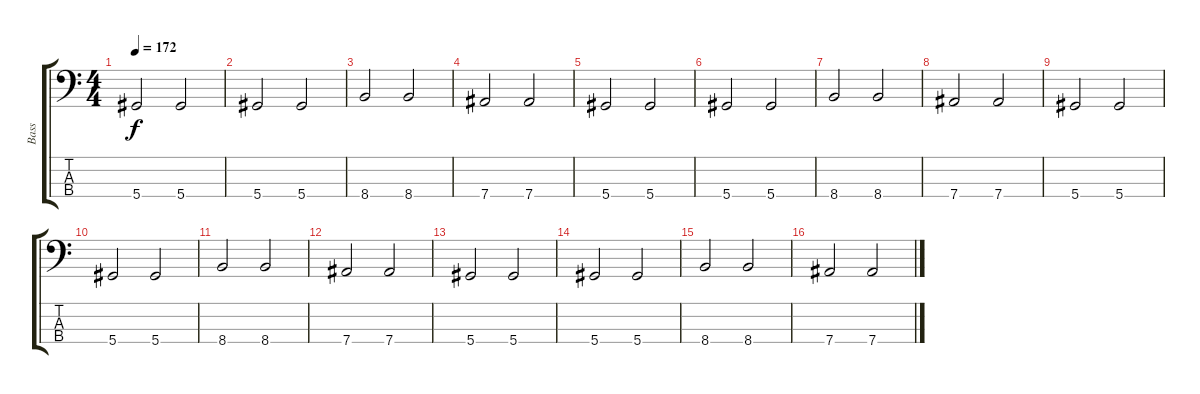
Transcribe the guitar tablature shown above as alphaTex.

\track ("Bass" "Bass") {instrument electricbassfinger}
\staff {score tabs}
\tuning (Gb2 Db2 Ab1 Eb1) {hide}
\ts (4 4)
\tempo 172
\clef f4
\ks c
5.4.2{dy f instrument electricbassfinger} 5.4.2 |
5.4.2 5.4.2 |
8.4.2 8.4.2 |
7.4.2 7.4.2 |
5.4.2 5.4.2 |
5.4.2 5.4.2 |
8.4.2 8.4.2 |
7.4.2 7.4.2 |
5.4.2 5.4.2 |
5.4.2 5.4.2 |
8.4.2 8.4.2 |
7.4.2 7.4.2 |
5.4.2 5.4.2 |
5.4.2 5.4.2 |
8.4.2 8.4.2 |
7.4.2 7.4.2
